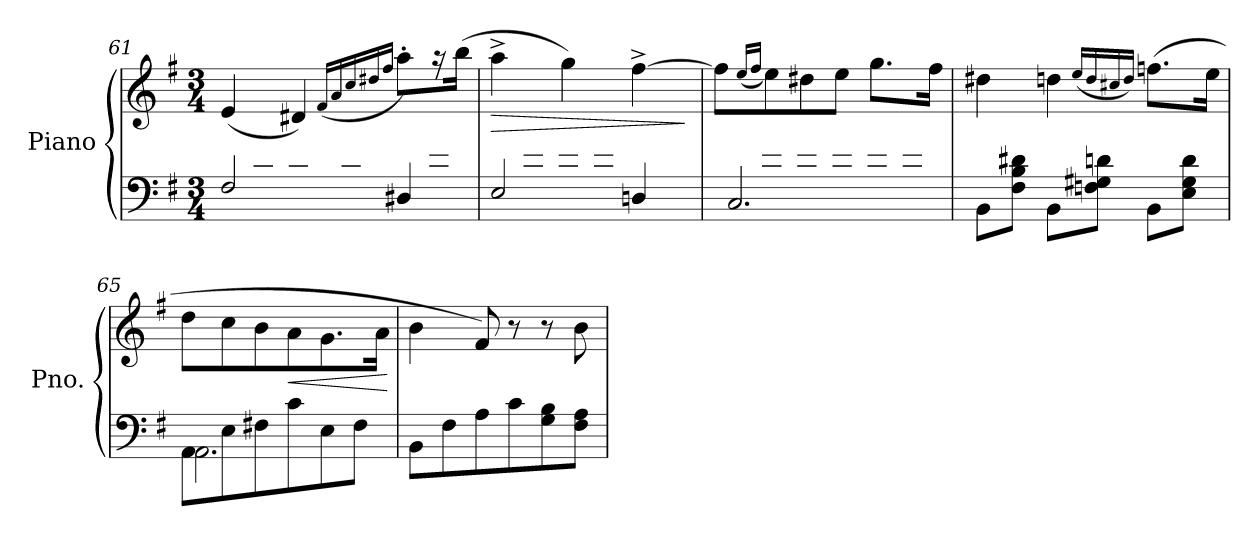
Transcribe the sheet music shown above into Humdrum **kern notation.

**kern	**kern	**dynam
*part1	*part1	*part1
*staff2	*staff1	*staff1/2
*I"Piano	*	*
*I'Pno.	*	*
*clefF4	*clefG2	*
*k[f#]	*k[f#]	*
*M3/4	*M3/4	*
=61	=61	=61
*^	*	*
2F#/	8F#\Lyy	(<4e/	.
.	8A\ 8c\	.	.
.	8A\ 8c\	4d#X/)	.
.	8A\ 8c\J	.	.
.	.	(>16qf#/LL	.
.	.	16qa/	.
.	.	16qcc/	.
.	.	16qdd#X/	.
.	.	16qff#/JJ	.
4D#X/	8D#\Lyy	8aa'\L)	.
.	8B\ 8f#\J	16r	.
.	.	(>16bb\Jk	.
!!LO:LB:g=z
=62	=62	=62	=62
!	!	!	!LO:HP:b
2E/	8E\Lyy	4aa^\	>
.	8G\ 8B\ 8e\	.	.
.	8G\ 8B\ 8e\	4gg\)	.
.	8G\ 8B\ 8e\J	.	.
4Dn/	8D\Lyy	[4ff#^\	.
.	8F#\ 8B\J	.	.
*v	*v	*	*
.	.	]
=63	=63	=63
*^	*	*
8C\Lyy	2.C/	8ff#\L]	.
.	.	(<16qee/LL	.
.	.	16qff#/JJ	.
8F#\ 8e\	.	8ee\)	.
8F#\ 8e\	.	8dd#X\	.
8F#\ 8e\	.	8ee\J	.
8F#\ 8A#X\ 8e\	.	8.gg\L	.
8F#\ 8A#\ 8e\J	.	.	.
.	.	16ff#\Jk	.
*v	*v	*	*
=64	=64	=64
8BB\L	4dd#X\	.
8F#\ 8B\ 8d#X\J	.	.
8BB\L	4ddn\	.
8Fn\ 8G#X\ 8dn\J	.	.
.	(<16qee/LL	.
.	16qdd/	.
.	16qcc#X/	.
.	16qdd/JJ)	.
!	!	!LO:DY:a
8BB\L	(>8.ffn\L	other-dynamics
8E\ 8G#\ 8d\J	.	.
.	16ee\Jk	.
=65	=65	=65
*^	*	*
8AA\L	2.AA\	8dd\L	.
8E\	.	8cc\	.
8F#X\	.	8b\	.
!	!	!	!LO:HP:b
8c\	.	8a\	<
8E\	.	8.g\	.
8F#\J	.	.	.
.	.	16a\Jk	.
*v	*v	*	*
.	.	[
!!LO:LB:g=z
=66	=66	=66
8BB\L	4b\	.
8F#\	.	.
8A\	8f#/)	.
8c\	8r	.
8G\ 8B\	8r	.
8F#\ 8A\J	8b\	.
=	=	=
*-	*-	*-
